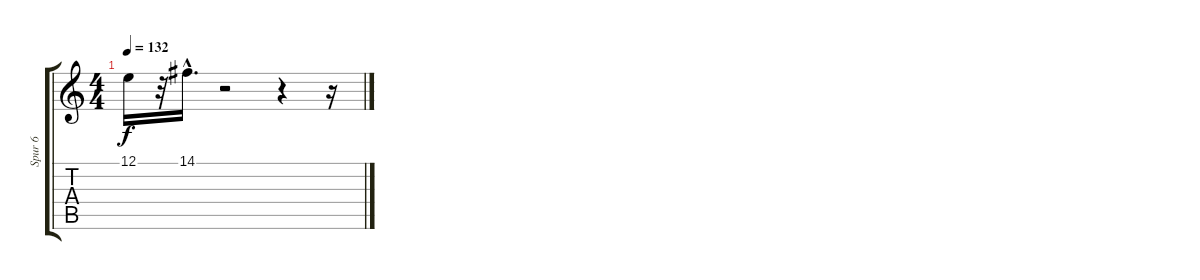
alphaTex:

\track ("Spur 6" "Spur 6") {instrument electricgrandpiano}
\staff {score tabs}
\tuning (E4 B3 G3 D3 A2 E2) {hide}
\ts (4 4)
\tempo 132
\clef g2
\ks c
12.1{t}.16{dy f} r.32 14.1{hac}.16{d} r.2 r.4 r.16
